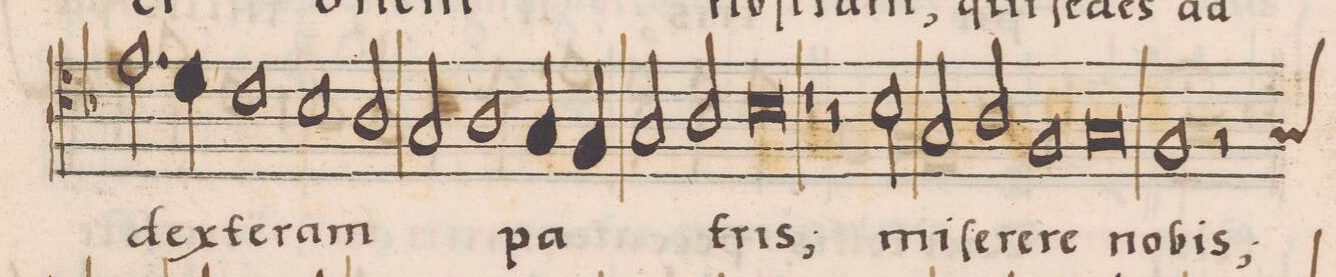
**kern	**text
*I"ALTVS	*
*clefC4	*
*k[b-]	*
*met(C|)	*
*M2/1	*
2.e\	dex-
=96-	=96-
4d\	.
1c\	-te-
1B-\	-ram
=97-	=97-
2A/	.
2G/	.
1A\	.
=98-	=98-
4G/	pa-
4F/	.
2G/	.
2A/	.
=99-	=99-
0B-\	-tris;
=100-	=100-
1r	.
2r	.
2B-\	mi-
=101-	=101-
2G/	-ſe-
2A/	-re-
1F/	-re
=102-	=102-
0G/	no-
=103-	=103-
*custos:G	*
1F/	-bis;
2r	.
*-	*-
